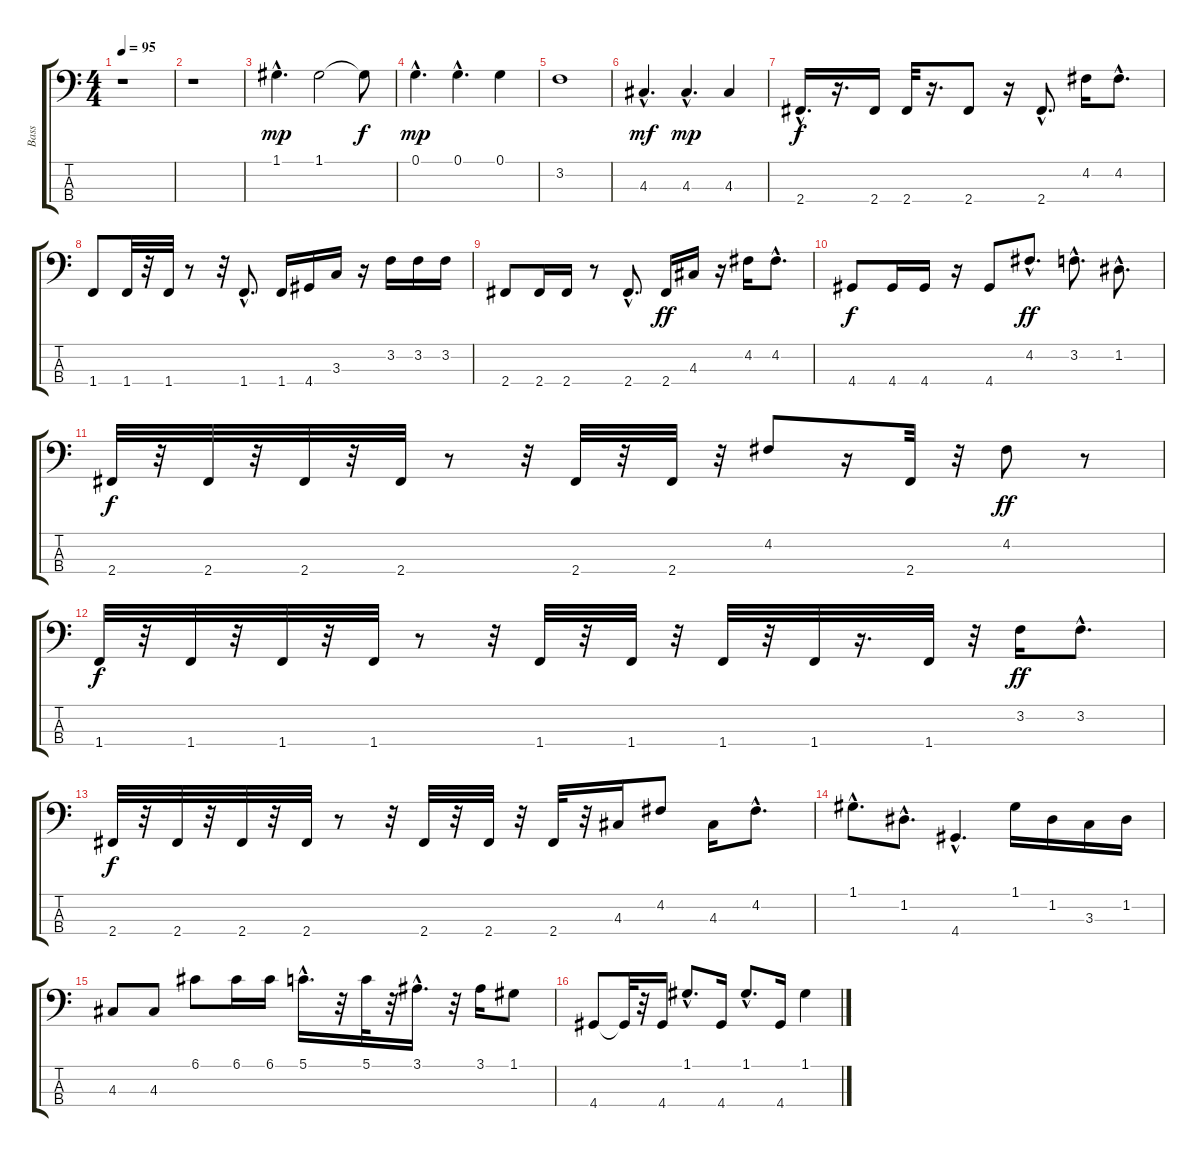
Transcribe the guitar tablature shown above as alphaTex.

\track ("Bass" "Bass") {instrument fretlessbass}
\staff {score tabs}
\tuning (G2 D2 A1 E1) {hide}
\ts (4 4)
\tempo 95
\clef f4
\ks c
r.1{dy f} |
r.1 |
1.1{hac}.4{d dy mp} 1.1.2 1.1{t}.8{dy f} |
0.1{hac}.4{d dy mp} 0.1{hac}.4{d} 0.1.4 |
3.2.1 |
4.3{hac}.4{d dy mf} 4.3{hac}.4{d dy mp} 4.3.4 |
2.4{hac}.16{d dy f} r.16{d} 2.4.16 2.4.32 r.16{d} 2.4.8 r.16 2.4{hac}.8{d} 4.2.16 4.2{hac}.8{d} |
1.4.8 1.4.32 r.32 1.4.32 r.8 r.32 1.4{hac}.8{d} 1.4.16 4.4.16 3.3.16 r.16 3.2.16 3.2.16 3.2.16 |
2.4.8 2.4.16 2.4.16 r.8 2.4{hac}.8{d} 2.4.16{dy ff} 4.3.16 r.16 4.2.16 4.2{hac}.8{d} |
4.4.8{dy f} 4.4.16 4.4.16 r.16 4.4.8 4.2{hac}.8{d dy ff} 3.2{hac}.8{d} 1.2{hac}.8{d} |
2.4.32{dy f} r.32 2.4.32 r.32 2.4.32 r.32 2.4.32 r.8 r.32 2.4.32 r.32 2.4.32 r.32 4.2.8 r.16 2.4.32 r.32 4.2.8{dy ff} r.8 |
1.4.32{dy f} r.32 1.4.32 r.32 1.4.32 r.32 1.4.32 r.8 r.32 1.4.32 r.32 1.4.32 r.32 1.4.32 r.32 1.4.32 r.16{d} 1.4.32 r.32 3.2.16{dy ff} 3.2{hac}.8{d} |
2.4.32{dy f} r.32 2.4.32 r.32 2.4.32 r.32 2.4.32 r.8 r.32 2.4.32 r.32 2.4.32 r.32 2.4.32 r.32 4.3.16 4.2.8 4.3.16 4.2{hac}.8{d} |
1.1{hac}.8{d} 1.2{hac}.8{d} 4.4{hac}.4{d} 1.1.16 1.2.16 3.3.16 1.2.16 |
4.3.8 4.3.8 6.1.8 6.1.16 6.1.16 5.1{hac}.16{d} r.32 5.1.32 r.32 3.1{hac}.16{d} r.32 3.1.16 1.1.8 |
4.4.8 4.4{t}.32 r.32 4.4.16 1.1{hac}.8{d} 4.4.16 1.1{hac}.8{d} 4.4.16 1.1.4
